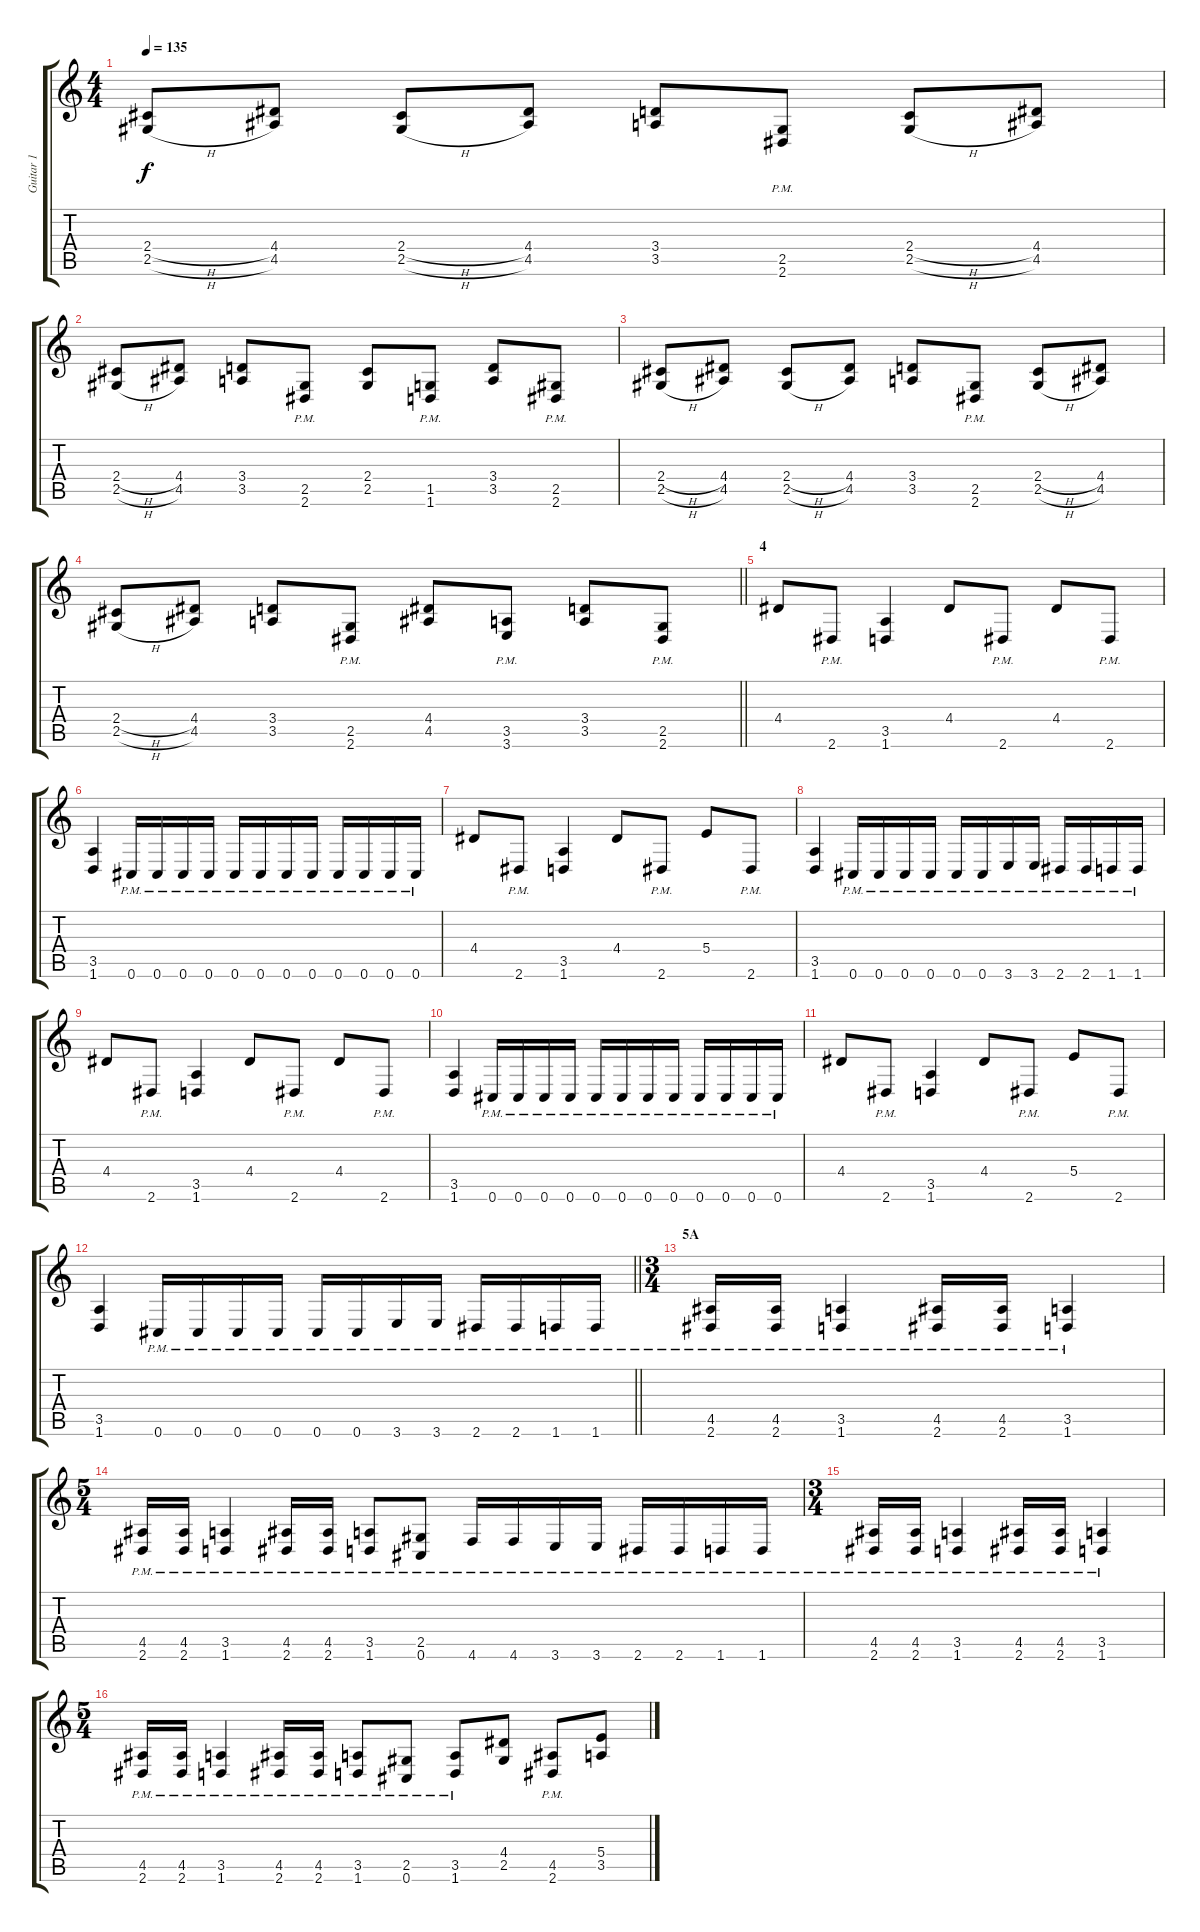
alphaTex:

\track ("Guitar 1" "Guitar 1") {instrument distortionguitar}
\staff {score tabs}
\tuning (Db4 Ab3 E3 B2 Gb2 Db2) {hide}
\ts (4 4)
\tempo 135
\clef g2
\ks c
(2.4{h} 2.5{h}).8{dy f} (4.4 4.5).8 (2.4{h} 2.5{h}).8 (4.4 4.5).8 (3.4 3.5).8 (2.5{pm} 2.6{pm}).8 (2.4{h} 2.5{h}).8 (4.4 4.5).8 |
(2.4{h} 2.5{h}).8 (4.4 4.5).8 (3.4 3.5).8 (2.5{pm} 2.6{pm}).8 (2.4 2.5).8 (1.5{pm} 1.6{pm}).8 (3.4 3.5).8 (2.5{pm} 2.6{pm}).8 |
(2.4{h} 2.5{h}).8 (4.4 4.5).8 (2.4{h} 2.5{h}).8 (4.4 4.5).8 (3.4 3.5).8 (2.5{pm} 2.6{pm}).8 (2.4{h} 2.5{h}).8 (4.4 4.5).8 |
\barLineRight lightlight
(2.4{h} 2.5{h}).8 (4.4 4.5).8 (3.4 3.5).8 (2.5{pm} 2.6{pm}).8 (4.4 4.5).8 (3.5{pm} 3.6{pm}).8 (3.4 3.5).8 (2.5{pm} 2.6{pm}).8 |
\section ("" "4")
4.4.8 2.6{pm}.8 (3.5 1.6).4 4.4.8 2.6{pm}.8 4.4.8 2.6{pm}.8 |
(3.5 1.6).4 0.6{pm}.16 0.6{pm}.16 0.6{pm}.16 0.6{pm}.16 0.6{pm}.16 0.6{pm}.16 0.6{pm}.16 0.6{pm}.16 0.6{pm}.16 0.6{pm}.16 0.6{pm}.16 0.6{pm}.16 |
4.4.8 2.6{pm}.8 (3.5 1.6).4 4.4.8 2.6{pm}.8 5.4.8 2.6{pm}.8 |
(3.5 1.6).4 0.6{pm}.16 0.6{pm}.16 0.6{pm}.16 0.6{pm}.16 0.6{pm}.16 0.6{pm}.16 3.6{pm}.16 3.6{pm}.16 2.6{pm}.16 2.6{pm}.16 1.6{pm}.16 1.6{pm}.16 |
4.4.8 2.6{pm}.8 (3.5 1.6).4 4.4.8 2.6{pm}.8 4.4.8 2.6{pm}.8 |
(3.5 1.6).4 0.6{pm}.16 0.6{pm}.16 0.6{pm}.16 0.6{pm}.16 0.6{pm}.16 0.6{pm}.16 0.6{pm}.16 0.6{pm}.16 0.6{pm}.16 0.6{pm}.16 0.6{pm}.16 0.6{pm}.16 |
4.4.8 2.6{pm}.8 (3.5 1.6).4 4.4.8 2.6{pm}.8 5.4.8 2.6{pm}.8 |
\barLineRight lightlight
(3.5 1.6).4 0.6{pm}.16 0.6{pm}.16 0.6{pm}.16 0.6{pm}.16 0.6{pm}.16 0.6{pm}.16 3.6{pm}.16 3.6{pm}.16 2.6{pm}.16 2.6{pm}.16 1.6{pm}.16 1.6{pm}.16 |
\ts (3 4)
\section ("" "5A")
(4.5{pm} 2.6{pm}).16 (4.5{pm} 2.6{pm}).16 (3.5{pm} 1.6{pm}).4 (4.5{pm} 2.6{pm}).16 (4.5{pm} 2.6{pm}).16 (3.5{pm} 1.6{pm}).4 |
\ts (5 4)
(4.5{pm} 2.6{pm}).16 (4.5{pm} 2.6{pm}).16 (3.5{pm} 1.6{pm}).4 (4.5{pm} 2.6{pm}).16 (4.5{pm} 2.6{pm}).16 (3.5{pm} 1.6{pm}).8 (2.5{pm} 0.6{pm}).8 4.6{pm}.16 4.6{pm}.16 3.6{pm}.16 3.6{pm}.16 2.6{pm}.16 2.6{pm}.16 1.6{pm}.16 1.6{pm}.16 |
\ts (3 4)
(4.5{pm} 2.6{pm}).16 (4.5{pm} 2.6{pm}).16 (3.5{pm} 1.6{pm}).4 (4.5{pm} 2.6{pm}).16 (4.5{pm} 2.6{pm}).16 (3.5{pm} 1.6{pm}).4 |
\ts (5 4)
(4.5{pm} 2.6{pm}).16 (4.5{pm} 2.6{pm}).16 (3.5{pm} 1.6{pm}).4 (4.5{pm} 2.6{pm}).16 (4.5{pm} 2.6{pm}).16 (3.5{pm} 1.6{pm}).8 (2.5{pm} 0.6{pm}).8 (3.5{pm} 1.6{pm}).8 (4.4 2.5).8 (4.5{pm} 2.6{pm}).8 (5.4 3.5).8
